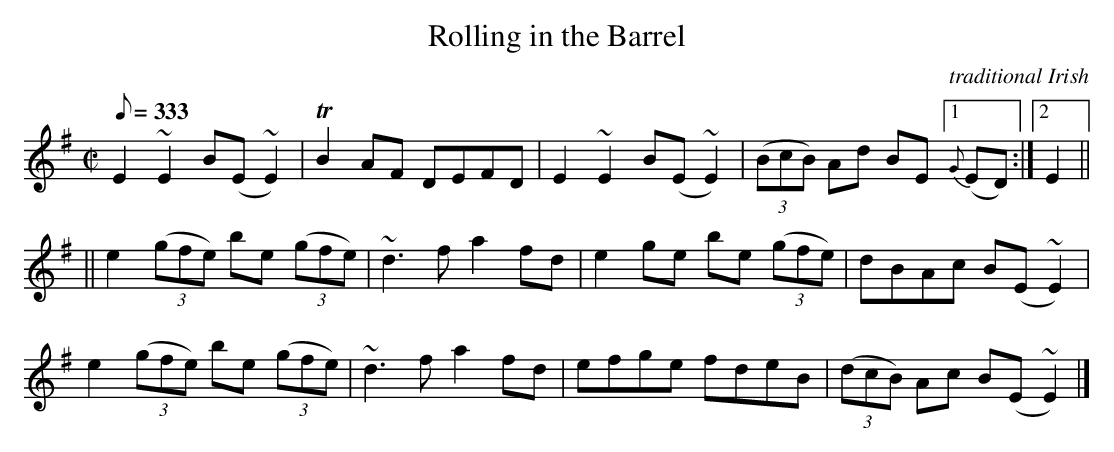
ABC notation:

X:1
T:Rolling in the Barrel
C:traditional Irish
L:1/8
Q:333
M:C|
K:Eminor
E2 ~E2 B(E ~E2)|TB2 AF DEFD|E2 ~E2 B(E ~E2)|(3(BcB) Ad BE[1{G}(ED):|[2E2||
||e2 (3(gfe) be (3(gfe)|~d3 f a2 fd|e2 ge be (3(gfe)|dBAc B(E ~E2)|
e2 (3(gfe) be (3(gfe)|~d3 f a2 fd|efge fdeB|(3(dcB) Ac B(E ~E2)|]
